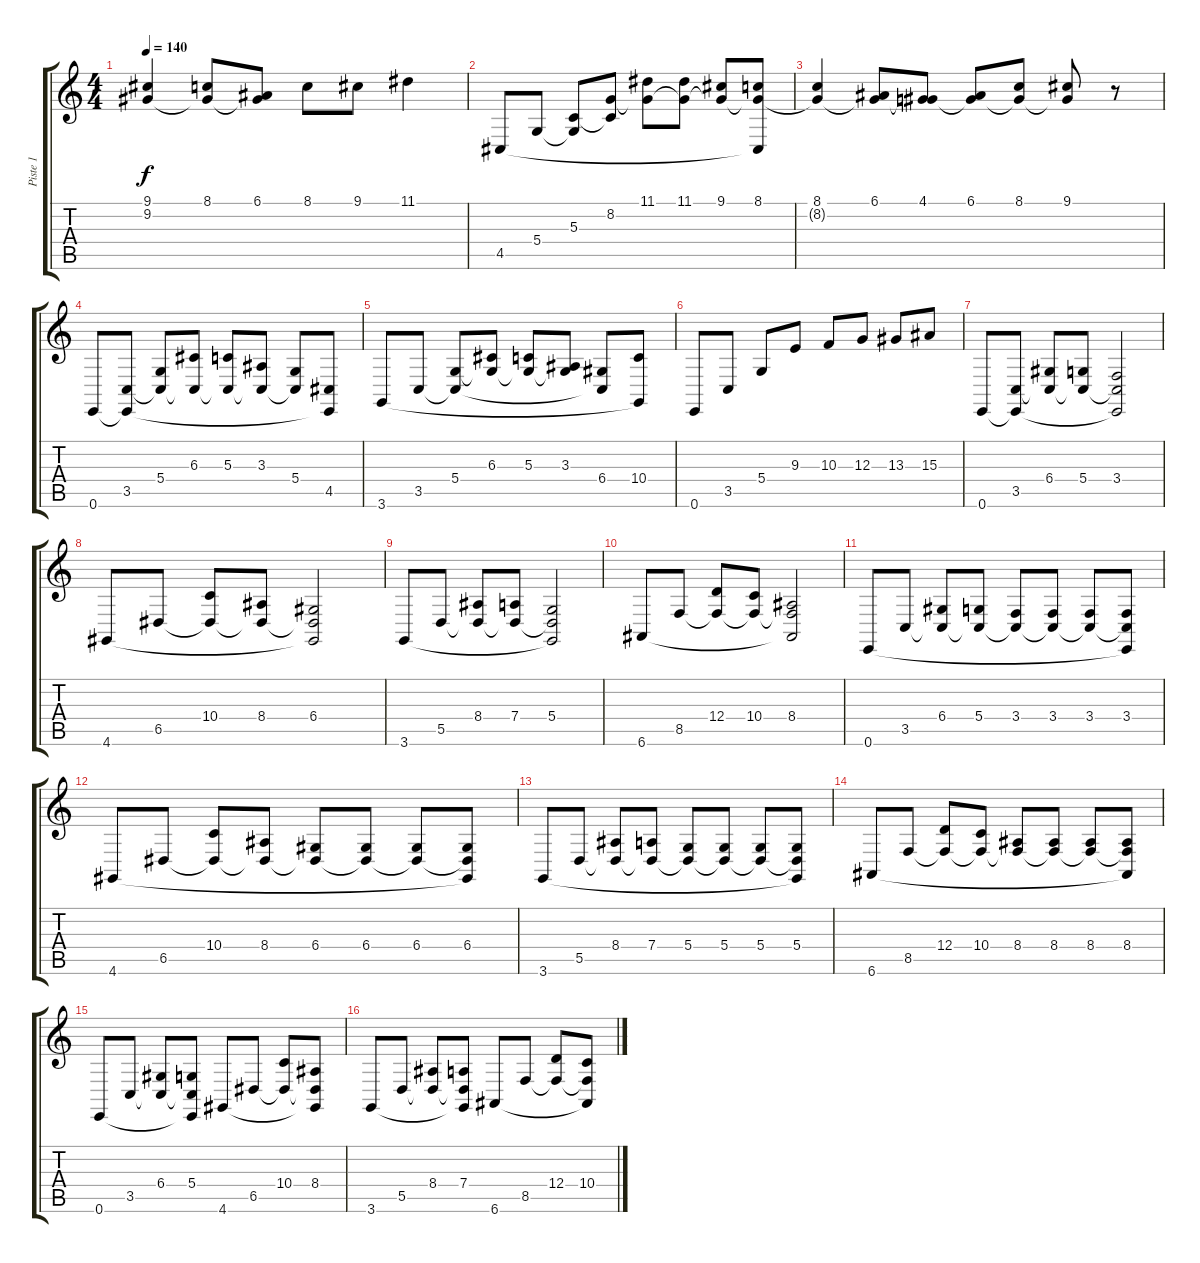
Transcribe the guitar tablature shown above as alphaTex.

\track ("Piste 1" "Piste 1") {instrument brightacousticpiano}
\staff {score tabs}
\tuning (E4 B3 G3 D3 A2 E2) {hide}
\ts (4 4)
\tempo 140
\clef g2
\ks c
(9.1 9.2{t}).4{dy f} (8.1 9.2{t}).8 (6.1 9.2{t}).8 8.1.8 9.1.8 11.1.4 |
4.5.8 5.4.8 (5.3 5.4{t}).8 (8.2 5.3{t}).8 (11.1 8.2{t}).8 (11.1 8.2{t}).8 (9.1 8.2{t}).8 (8.1 8.2{t} 4.5{t}).8 |
(8.1 8.2{t}).4 (6.1 8.2{t}).8 (4.1 8.2{t}).8 (6.1 8.2{t}).8 (8.1 8.2{t}).8 (9.1 8.2{t}).8 r.8 |
0.6.8 (3.5 0.6{t}).8 (5.4 3.5{t}).8 (6.3 3.5{t}).8 (5.3 3.5{t}).8 (3.3 3.5{t}).8 (5.4 3.5{t}).8 (4.5 0.6{t}).8 |
3.6.8 3.5.8 (5.4 3.5{t}).8 (6.3 5.4{t}).8 (5.3 5.4{t}).8 (3.3 5.4{t}).8 (6.4 3.5{t}).8 (10.4 3.6{t}).8 |
0.6.8 3.5.8 5.4.8 9.3.8 10.3.8 12.3.8 13.3.8 15.3.8 |
0.6.8 (3.5 0.6{t}).8 (6.4 3.5{t}).8 (5.4 3.5{t}).8 (3.4 3.5{t} 0.6{t}).2 |
4.6.8 6.5.8 (10.4 6.5{t}).8 (8.4 6.5{t}).8 (6.4 6.5{t} 4.6{t}).2 |
3.6.8 5.5.8 (8.4 5.5{t}).8 (7.4 5.5{t}).8 (5.4 5.5{t} 3.6{t}).2 |
6.6.8 8.5.8 (12.4 8.5{t}).8 (10.4 8.5{t}).8 (8.4 8.5{t} 6.6{t}).2 |
0.6.8 3.5.8 (6.4 3.5{t}).8 (5.4 3.5{t}).8 (3.4 3.5{t}).8 (3.4 3.5{t}).8 (3.4 3.5{t}).8 (3.4 3.5{t} 0.6{t}).8 |
4.6.8 6.5.8 (10.4 6.5{t}).8 (8.4 6.5{t}).8 (6.4 6.5{t}).8 (6.4 6.5{t}).8 (6.4 6.5{t}).8 (6.4 6.5{t} 4.6{t}).8 |
3.6.8 5.5.8 (8.4 5.5{t}).8 (7.4 5.5{t}).8 (5.4 5.5{t}).8 (5.4 5.5{t}).8 (5.4 5.5{t}).8 (5.4 5.5{t} 3.6{t}).8 |
6.6.8 8.5.8 (12.4 8.5{t}).8 (10.4 8.5{t}).8 (8.4 8.5{t}).8 (8.4 8.5{t}).8 (8.4 8.5{t}).8 (8.4 8.5{t} 6.6{t}).8 |
0.6.8 3.5.8 (6.4 3.5{t}).8 (5.4 3.5{t} 0.6{t}).8 4.6.8 6.5.8 (10.4 6.5{t}).8 (8.4 6.5{t} 4.6{t}).8 |
3.6.8 5.5.8 (8.4 5.5{t}).8 (7.4 5.5{t} 3.6{t}).8 6.6.8 8.5.8 (12.4 8.5{t}).8 (10.4 8.5{t} 6.6{t}).8
